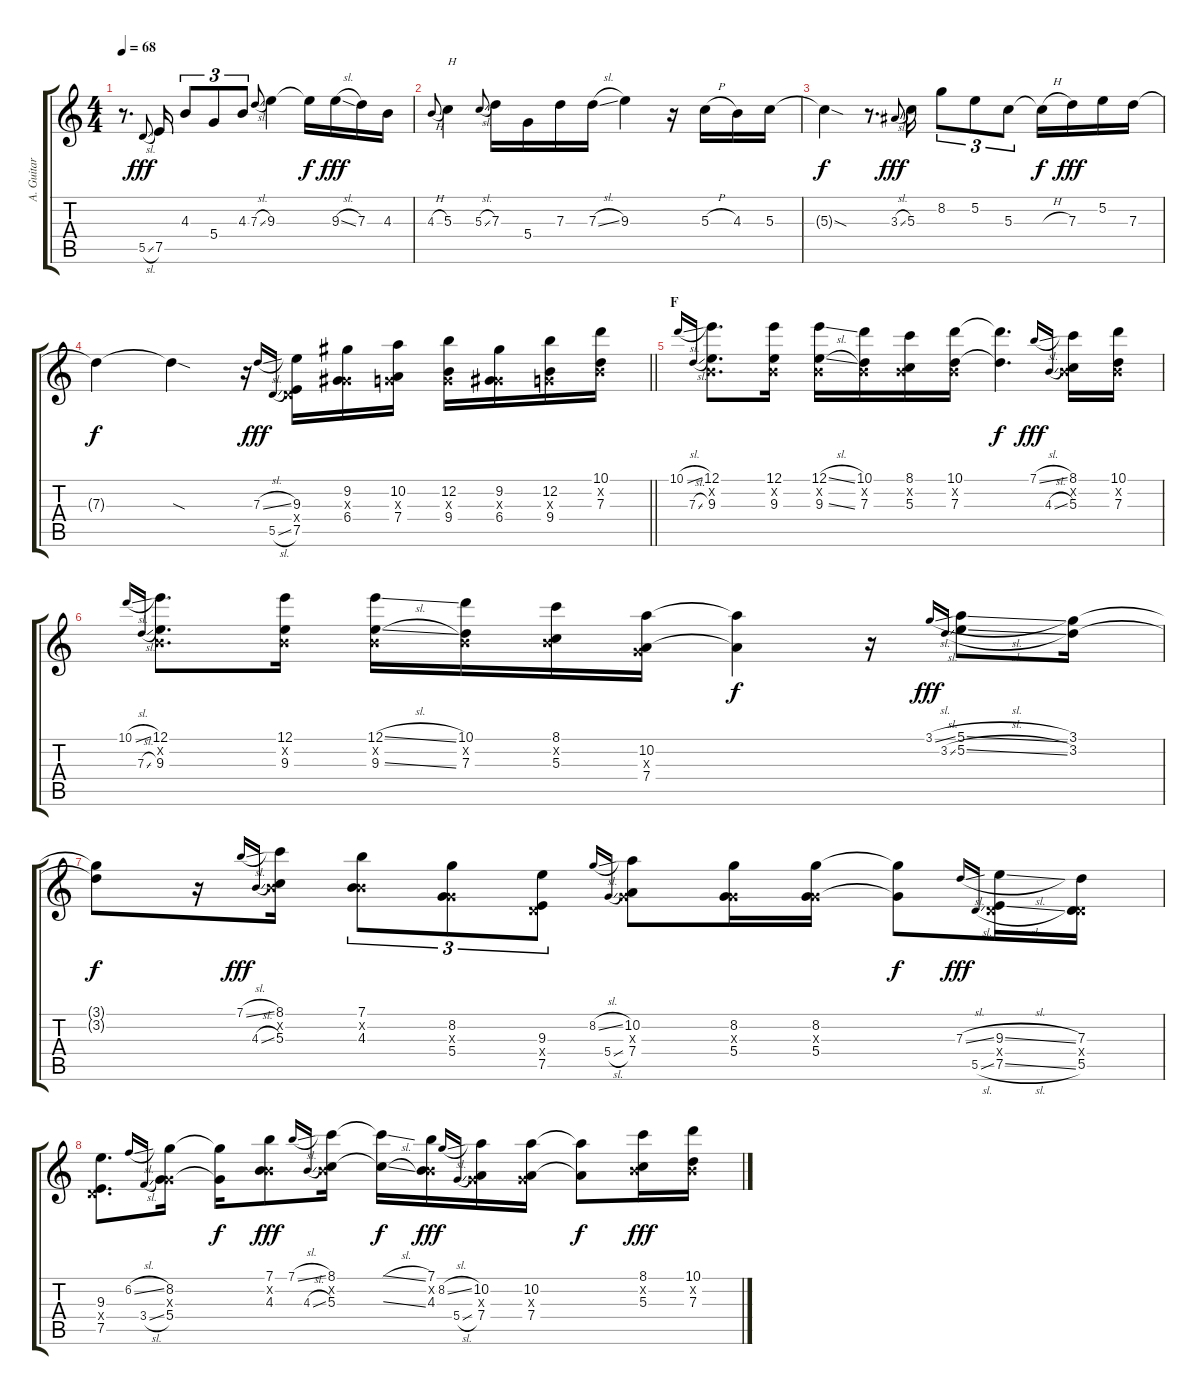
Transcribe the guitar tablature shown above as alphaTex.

\track ("A. Guitar I" "A. Guitar ") {instrument acousticguitarsteel}
\staff {score tabs}
\tuning (E4 B3 G3 D3 A2 E2) {hide}
\ts (4 4)
\tempo 68
\clef g2
\ks c
r.8{d dy f} 5.5{sl}.8{gr onbeat dy fff} 7.5.16 4.3.8{tu (3 2)} 5.4.8{tu (3 2)} 4.3.8{tu (3 2)} 7.3{sl}.8{gr onbeat} 9.3.4 9.3{t}.16{dy f} 9.3{sl}.16{dy fff} 7.3.16 4.3.16 |
4.3{h}.8{gr onbeat} 5.3.4{txt "H"} 5.3{sl}.8{gr onbeat} 7.3.16 5.4.16 7.3.16 7.3{sl}.16 9.3.4 r.16 5.3{h}.16 4.3.16 5.3.16 |
5.3{sod t}.4{dy f} r.8{d} 3.3{sl}.8{gr onbeat dy fff} 5.3.16 8.2.8{tu (3 2)} 5.2.8{tu (3 2)} 5.3.8{tu (3 2)} 5.3{h t}.16{dy f} 7.3.16{dy fff} 5.2.16 7.3.16 |
\barLineRight lightlight
7.3{t}.4{dy f} 7.3{sod t}.4 r.16 7.3{sl}.16{gr onbeat dy fff} 5.5{sl}.16{gr onbeat} (9.3 0.4{x} 7.5).16 (9.2 0.3{x} 6.4).16 (10.2 0.3{x} 7.4).16 (12.2 0.3{x} 9.4).16 (9.2 0.3{x} 6.4).16 (12.2 0.3{x} 9.4).16 (10.1 0.2{x} 7.3).16 |
\section ("" "F")
10.1{sl}.16{gr onbeat} 7.3{sl}.16{gr onbeat} (12.1 0.2{x} 9.3).8{d} (12.1 0.2{x} 9.3).16 (12.1{sl} 0.2{x} 9.3{sl}).16 (10.1 0.2{x} 7.3).16 (8.1 0.2{x} 5.3).16 (10.1 0.2{x} 7.3).16 (10.1{t} 7.3{t}).4{d dy f} 7.1{sl}.16{gr onbeat dy fff} 4.3{sl}.16{gr onbeat} (8.1 0.2{x} 5.3).16 (10.1 0.2{x} 7.3).16 |
10.1{sl}.16{gr onbeat} 7.3{sl}.16{gr onbeat} (12.1 0.2{x} 9.3).8{d} (12.1 0.2{x} 9.3).16 (12.1{sl} 0.2{x} 9.3{sl}).16 (10.1 0.2{x} 7.3).16 (8.1 0.2{x} 5.3).16 (10.2 0.3{x} 7.4).16 (10.2{t} 7.4{t}).4{dy f} r.16 3.1{sl}.16{gr onbeat dy fff} 3.2{sl}.16{gr onbeat} (5.1{sl} 5.2{sl}).8 (3.1 3.2).16 |
(3.1{t} 3.2{t}).8{dy f} r.16 7.1{sl}.16{gr onbeat dy fff} 4.3{sl}.16{gr onbeat} (8.1 0.2{x} 5.3).16 (7.1 0.2{x} 4.3).8{tu (3 2)} (8.2 0.3{x} 5.4).8{tu (3 2)} (9.3 0.4{x} 7.5).8{tu (3 2)} 8.2{sl}.16{gr onbeat} 5.4{sl}.16{gr onbeat} (10.2 0.3{x} 7.4).8 (8.2 0.3{x} 5.4).16 (8.2 0.3{x} 5.4).16 (8.2{t} 5.4{t}).8{dy f} 7.3{sl}.16{gr onbeat dy fff} 5.5{sl}.16{gr onbeat} (9.3{sl} 0.4{x} 7.5{sl}).16 (7.3 0.4{x} 5.5).16 |
(9.3 0.4{x} 7.5).8{d} 6.2{sl}.16{gr onbeat} 3.4{sl}.16{gr onbeat} (8.2 0.3{x} 5.4).16 (8.2{t} 5.4{t}).16{dy f} (7.1 0.2{x} 4.3).8{dy fff} 7.1{sl}.16{gr onbeat} 4.3{sl}.16{gr onbeat} (8.1 0.2{x} 5.3).16 (8.1{sl t} 5.3{sl t}).16{dy f} (7.1 0.2{x} 4.3).16{dy fff} 8.2{sl}.16{gr onbeat} 5.4{sl}.16{gr onbeat} (10.2 0.3{x} 7.4).16 (10.2 0.3{x} 7.4).16 (10.2{t} 7.4{t}).8{dy f} (8.1 0.2{x} 5.3).16{dy fff} (10.1 0.2{x} 7.3).16
